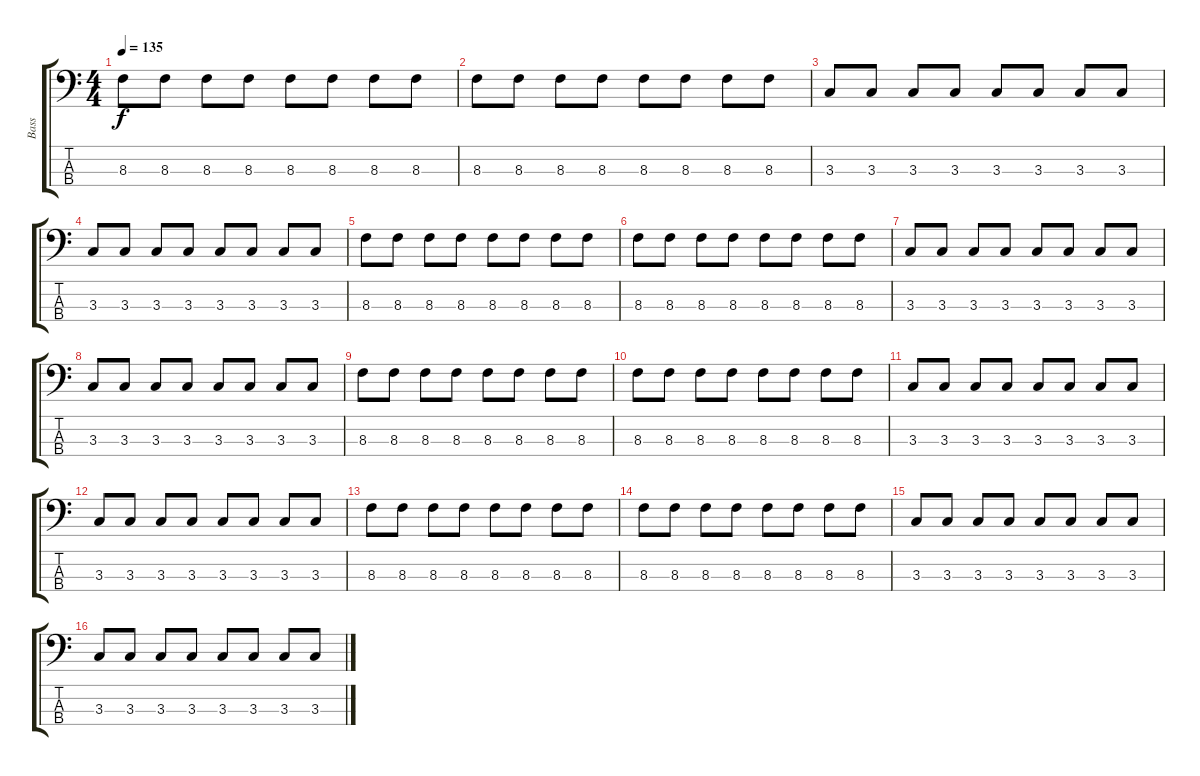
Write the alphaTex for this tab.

\track ("Bass" "Bass") {instrument electricbassfinger}
\staff {score tabs}
\tuning (G2 D2 A1 E1) {hide}
\ts (4 4)
\tempo 135
\clef f4
\ks c
8.3.8{dy f} 8.3.8 8.3.8 8.3.8 8.3.8 8.3.8 8.3.8 8.3.8 |
8.3.8 8.3.8 8.3.8 8.3.8 8.3.8 8.3.8 8.3.8 8.3.8 |
3.3.8 3.3.8 3.3.8 3.3.8 3.3.8 3.3.8 3.3.8 3.3.8 |
3.3.8 3.3.8 3.3.8 3.3.8 3.3.8 3.3.8 3.3.8 3.3.8 |
8.3.8 8.3.8 8.3.8 8.3.8 8.3.8 8.3.8 8.3.8 8.3.8 |
8.3.8 8.3.8 8.3.8 8.3.8 8.3.8 8.3.8 8.3.8 8.3.8 |
3.3.8 3.3.8 3.3.8 3.3.8 3.3.8 3.3.8 3.3.8 3.3.8 |
3.3.8 3.3.8 3.3.8 3.3.8 3.3.8 3.3.8 3.3.8 3.3.8 |
8.3.8 8.3.8 8.3.8 8.3.8 8.3.8 8.3.8 8.3.8 8.3.8 |
8.3.8 8.3.8 8.3.8 8.3.8 8.3.8 8.3.8 8.3.8 8.3.8 |
3.3.8 3.3.8 3.3.8 3.3.8 3.3.8 3.3.8 3.3.8 3.3.8 |
3.3.8 3.3.8 3.3.8 3.3.8 3.3.8 3.3.8 3.3.8 3.3.8 |
8.3.8 8.3.8 8.3.8 8.3.8 8.3.8 8.3.8 8.3.8 8.3.8 |
8.3.8 8.3.8 8.3.8 8.3.8 8.3.8 8.3.8 8.3.8 8.3.8 |
3.3.8 3.3.8 3.3.8 3.3.8 3.3.8 3.3.8 3.3.8 3.3.8 |
3.3.8 3.3.8 3.3.8 3.3.8 3.3.8 3.3.8 3.3.8 3.3.8
